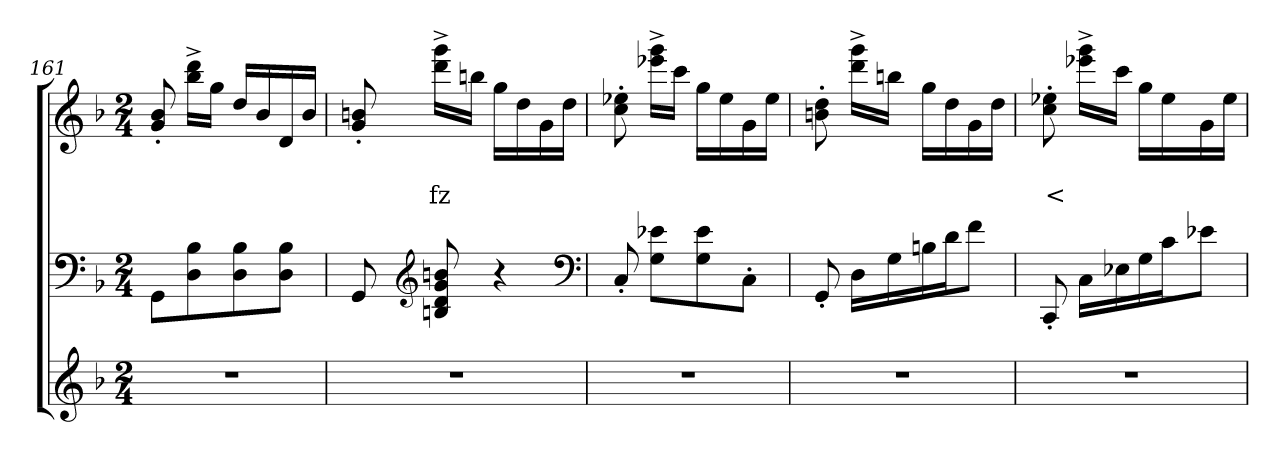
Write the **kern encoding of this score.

**kern	**kern	**kern	**text	**text
*part3	*part2	*part1	*part1	*part1
*staff3	*staff2	*staff1	*staff1	*staff1
*clefG2	*clefF4	*clefG2	*	*
*k[b-]	*k[b-]	*k[b-]	*	*
*M2/4	*M2/4	*M2/4	*	*
=161	=161	=161	=161	=161
2r	8GGL	8b-/'> 8g/'>	.	.
.	8B- 8D	16ddd^> 16bb-^>LL	.	.
.	.	16ggJJ	.	.
.	8B- 8D	16ddLL	.	.
.	.	16b-	.	.
.	8B- 8DJ	16d	.	.
.	.	16b-JJ	.	.
=162	=162	=162	=162	=162
2r	8GG	8bn/'> 8g/'>	.	.
*	*clefG2	*	*	*
.	8bn 8g 8d 8Bn	16ggg^> 16ddd^>LL	.	fz
.	.	16bbnJJ	.	.
.	4r	16ggLL	.	.
.	.	16dd	.	.
.	.	16g	.	.
.	.	16ddJJ	.	.
*	*clefF4	*	*	*
=163	=163	=163	=163	=163
2r	8C'>	8ee-X'> 8cc'>	.	.
.	8e-X 8GL	16ggg^> 16eee-^>LL	.	.
.	.	16cccJJ	.	.
.	8e- 8G	16ggLL	.	.
.	.	16ee-	.	.
.	8C'>J	16g	.	.
.	.	16ee-JJ	.	.
=164	=164	=164	=164	=164
2r	8GG'>	8dd'> 8bn'>	.	.
.	16DLL	16ggg^> 16ddd^>LL	.	.
.	16G	16bbnJJ	.	.
.	16Bn	16ggLL	.	.
.	16dJ	16dd	.	.
.	8fJ	16g	.	.
.	.	16ddJJ	.	.
=165	=165	=165	=165	=165
2r	8CC'>	8ee-X'> 8cc'>	.	<
.	16CLL	16ggg^> 16eee-^>LL	.	.
.	16E-X	16cccJJ	.	.
.	16G	16ggLL	.	.
.	16cJ	16ee-	.	.
.	8e-J	16g	.	.
.	.	16ee-JJ	.	.
=	=	=	=	=
*-	*-	*-	*-	*-
